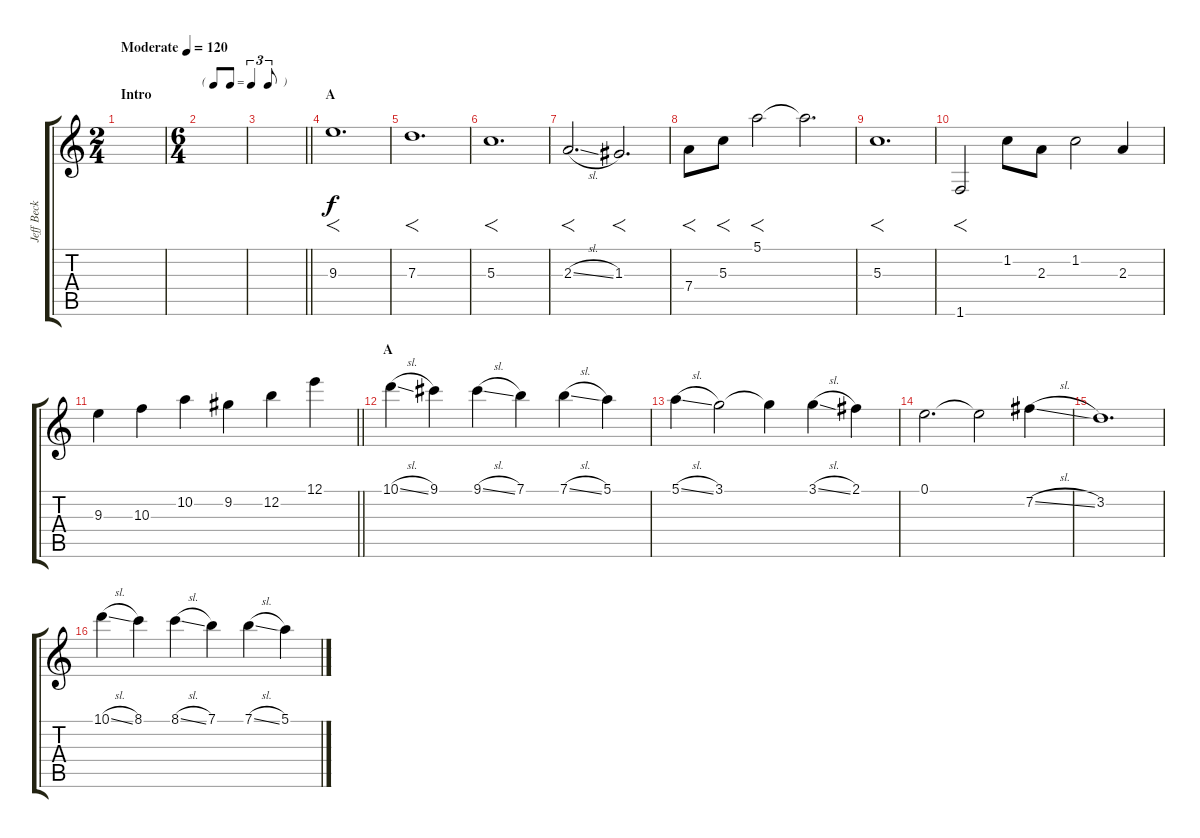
\track ("Jeff Beck 2" "Jeff Beck ") {instrument overdrivenguitar}
\staff {score tabs}
\tuning (E4 B3 G3 D3 A2 E2) {hide}
\ts (2 4)
\section ("" "Intro")
\tempo (120 "Moderate")
\clef g2
\ks c
|
\ts (6 4)
\tf triplet8th
|
\barLineRight lightlight
|
\section ("" "A")
9.3.1{f d} |
7.3.1{f d} |
5.3.1{f d} |
2.3{sl}.2{f d} 1.3.2{f d} |
7.4.8{f} 5.3.8{f} 5.1.2{f} 5.1{t}.2{d} |
5.3.1{f d} |
1.6.2{f} 1.2.8 2.3.8 1.2.2 2.3.4 |
\barLineRight lightlight
9.3.4 10.3.4 10.2.4 9.2.4 12.2.4 12.1.4 |
\section ("" "A")
10.1{sl}.4 9.1.4 9.1{sl}.4 7.1.4 7.1{sl}.4 5.1.4 |
5.1{sl}.4 3.1.2 3.1{t}.4 3.1{sl}.4 2.1.4 |
0.1.2{d} 0.1{t}.2 7.2{sl}.4 |
3.2.1{d} |
10.1{sl}.4 8.1.4 8.1{sl}.4 7.1.4 7.1{sl}.4 5.1.4
